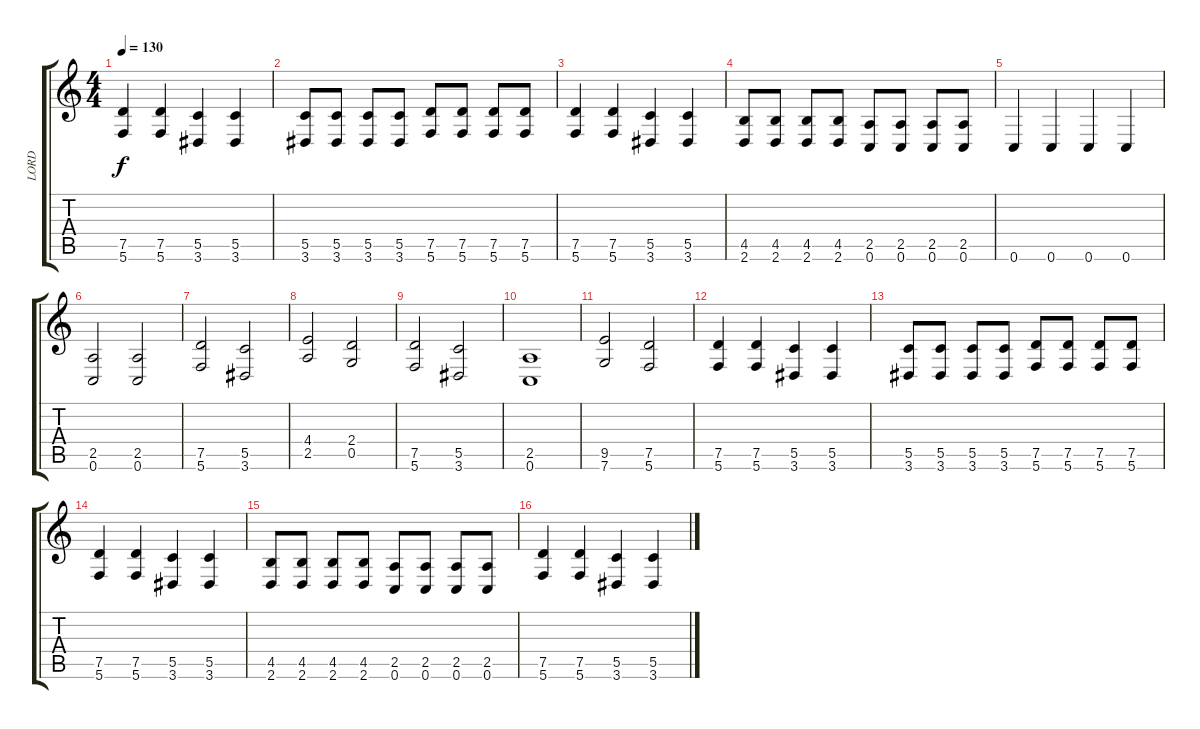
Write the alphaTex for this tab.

\track ("LORD" "LORD") {instrument electricguitarclean}
\staff {score tabs}
\tuning (D4 A3 F3 C3 G2 C2) {hide}
\ts (4 4)
\tempo 130
\clef g2
\ks c
(7.5 5.6).4{dy f} (7.5 5.6).4 (5.5 3.6).4 (5.5 3.6).4 |
(5.5 3.6).8 (5.5 3.6).8 (5.5 3.6).8 (5.5 3.6).8 (7.5 5.6).8 (7.5 5.6).8 (7.5 5.6).8 (7.5 5.6).8 |
(7.5 5.6).4 (7.5 5.6).4 (5.5 3.6).4 (5.5 3.6).4 |
(4.5 2.6).8 (4.5 2.6).8 (4.5 2.6).8 (4.5 2.6).8 (2.5 0.6).8 (2.5 0.6).8 (2.5 0.6).8 (2.5 0.6).8 |
0.6.4 0.6.4 0.6.4 0.6.4 |
(2.5 0.6).2 (2.5 0.6).2 |
(7.5 5.6).2 (5.5 3.6).2 |
(4.4 2.5).2 (2.4 0.5).2 |
(7.5 5.6).2 (5.5 3.6).2 |
(2.5 0.6).1 |
(9.5 7.6).2 (7.5 5.6).2 |
(7.5 5.6).4 (7.5 5.6).4 (5.5 3.6).4 (5.5 3.6).4 |
(5.5 3.6).8 (5.5 3.6).8 (5.5 3.6).8 (5.5 3.6).8 (7.5 5.6).8 (7.5 5.6).8 (7.5 5.6).8 (7.5 5.6).8 |
(7.5 5.6).4 (7.5 5.6).4 (5.5 3.6).4 (5.5 3.6).4 |
(4.5 2.6).8 (4.5 2.6).8 (4.5 2.6).8 (4.5 2.6).8 (2.5 0.6).8 (2.5 0.6).8 (2.5 0.6).8 (2.5 0.6).8 |
(7.5 5.6).4 (7.5 5.6).4 (5.5 3.6).4 (5.5 3.6).4
